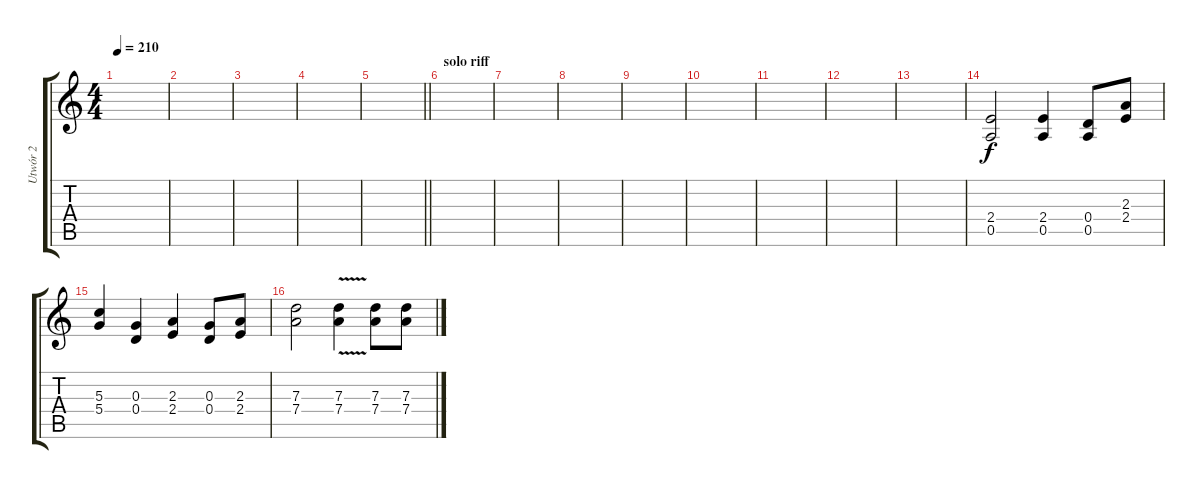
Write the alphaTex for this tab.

\track ("Utwór 2" "Utwór 2") {instrument distortionguitar}
\staff {score tabs}
\tuning (E4 B3 G3 D3 A2 E2) {hide}
\ts (4 4)
\tempo 210
\clef g2
\ks c
|
|
|
|
\barLineRight lightlight
|
\section ("" "solo riff")
|
|
|
|
|
|
|
|
(2.4 0.5).2 (2.4 0.5).4 (0.4 0.5).8 (2.3 2.4).8 |
(5.3 5.4).4 (0.3 0.4).4 (2.3 2.4).4 (0.3 0.4).8 (2.3 2.4).8 |
(7.3 7.4).2 (7.3{v} 7.4{v}).4 (7.3 7.4).8 (7.3 7.4).8
